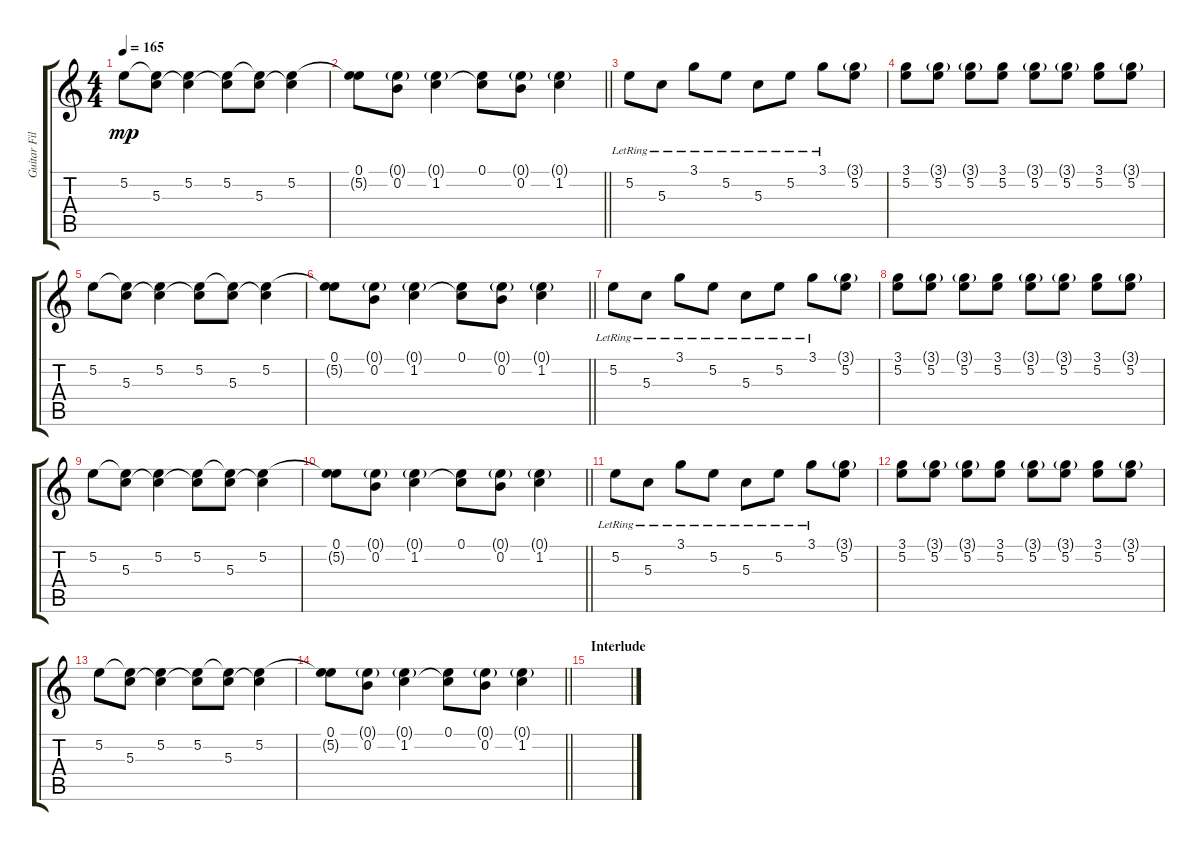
\track ("Guitar Fills" "Guitar Fil") {instrument overdrivenguitar}
\staff {score tabs}
\tuning (E4 B3 G3 D3 A2 D2) {hide}
\ts (4 4)
\tempo 165
\clef g2
\ks c
5.2.8{dy mp} (5.2{t} 5.3).8 (5.2 5.3{t}).4 (5.2 5.3{t}).8 (5.2{t} 5.3).8 (5.2 5.3{t}).4 |
\barLineRight lightlight
(0.1 5.2{t}).8 (0.1{g} 0.2).8 (0.1{g} 1.2).4 (0.1 1.2{t}).8 (0.1{g} 0.2).8 (0.1{g} 1.2).4 |
5.2{lr}.8 5.3{lr}.8 3.1{lr}.8 5.2{lr}.8 5.3{lr}.8 5.2{lr}.8 3.1{lr}.8 (3.1{g} 5.2).8 |
(3.1 5.2).8 (3.1{g} 5.2).8 (3.1{g} 5.2).8 (3.1 5.2).8 (3.1{g} 5.2).8 (3.1{g} 5.2).8 (3.1 5.2).8 (3.1{g} 5.2).8 |
5.2.8 (5.2{t} 5.3).8 (5.2 5.3{t}).4 (5.2 5.3{t}).8 (5.2{t} 5.3).8 (5.2 5.3{t}).4 |
\barLineRight lightlight
(0.1 5.2{t}).8 (0.1{g} 0.2).8 (0.1{g} 1.2).4 (0.1 1.2{t}).8 (0.1{g} 0.2).8 (0.1{g} 1.2).4 |
5.2{lr}.8 5.3{lr}.8 3.1{lr}.8 5.2{lr}.8 5.3{lr}.8 5.2{lr}.8 3.1{lr}.8 (3.1{g} 5.2).8 |
(3.1 5.2).8 (3.1{g} 5.2).8 (3.1{g} 5.2).8 (3.1 5.2).8 (3.1{g} 5.2).8 (3.1{g} 5.2).8 (3.1 5.2).8 (3.1{g} 5.2).8 |
5.2.8 (5.2{t} 5.3).8 (5.2 5.3{t}).4 (5.2 5.3{t}).8 (5.2{t} 5.3).8 (5.2 5.3{t}).4 |
\barLineRight lightlight
(0.1 5.2{t}).8 (0.1{g} 0.2).8 (0.1{g} 1.2).4 (0.1 1.2{t}).8 (0.1{g} 0.2).8 (0.1{g} 1.2).4 |
5.2{lr}.8 5.3{lr}.8 3.1{lr}.8 5.2{lr}.8 5.3{lr}.8 5.2{lr}.8 3.1{lr}.8 (3.1{g} 5.2).8 |
(3.1 5.2).8 (3.1{g} 5.2).8 (3.1{g} 5.2).8 (3.1 5.2).8 (3.1{g} 5.2).8 (3.1{g} 5.2).8 (3.1 5.2).8 (3.1{g} 5.2).8 |
5.2.8 (5.2{t} 5.3).8 (5.2 5.3{t}).4 (5.2 5.3{t}).8 (5.2{t} 5.3).8 (5.2 5.3{t}).4 |
\barLineRight lightlight
(0.1 5.2{t}).8 (0.1{g} 0.2).8 (0.1{g} 1.2).4 (0.1 1.2{t}).8 (0.1{g} 0.2).8 (0.1{g} 1.2).4 |
\section ("" "Interlude")
